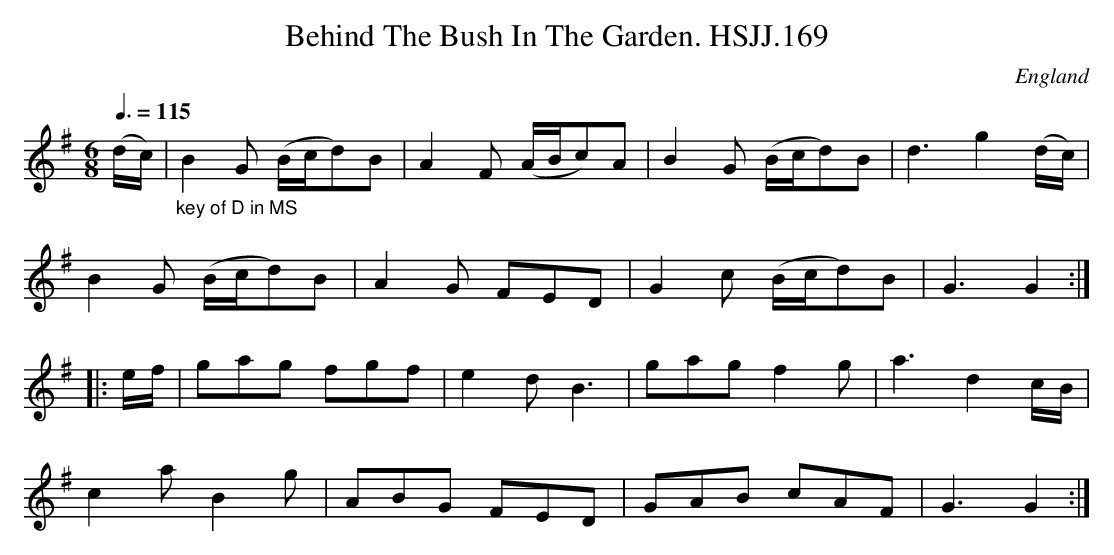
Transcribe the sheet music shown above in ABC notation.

X:1
T:Behind The Bush In The Garden. HSJJ.169
L:1/8
M:6/8
O:England
Q:3/8=115
K:G
(d/c/)|"_key of D in MS"B2G (B/c/d)B|A2F (A/B/c)A|\
B2G (B/c/d)B|d3g2(d/c/)|!
B2G (B/c/d)B|A2G FED|G2c (B/c/d)B|G3G2:|!
|:e/f/|gag fgf|e2dB3|gagf2g|a3d2c/B/|!
c2aB2g|ABG FED|GAB cAF|G3G2:|
